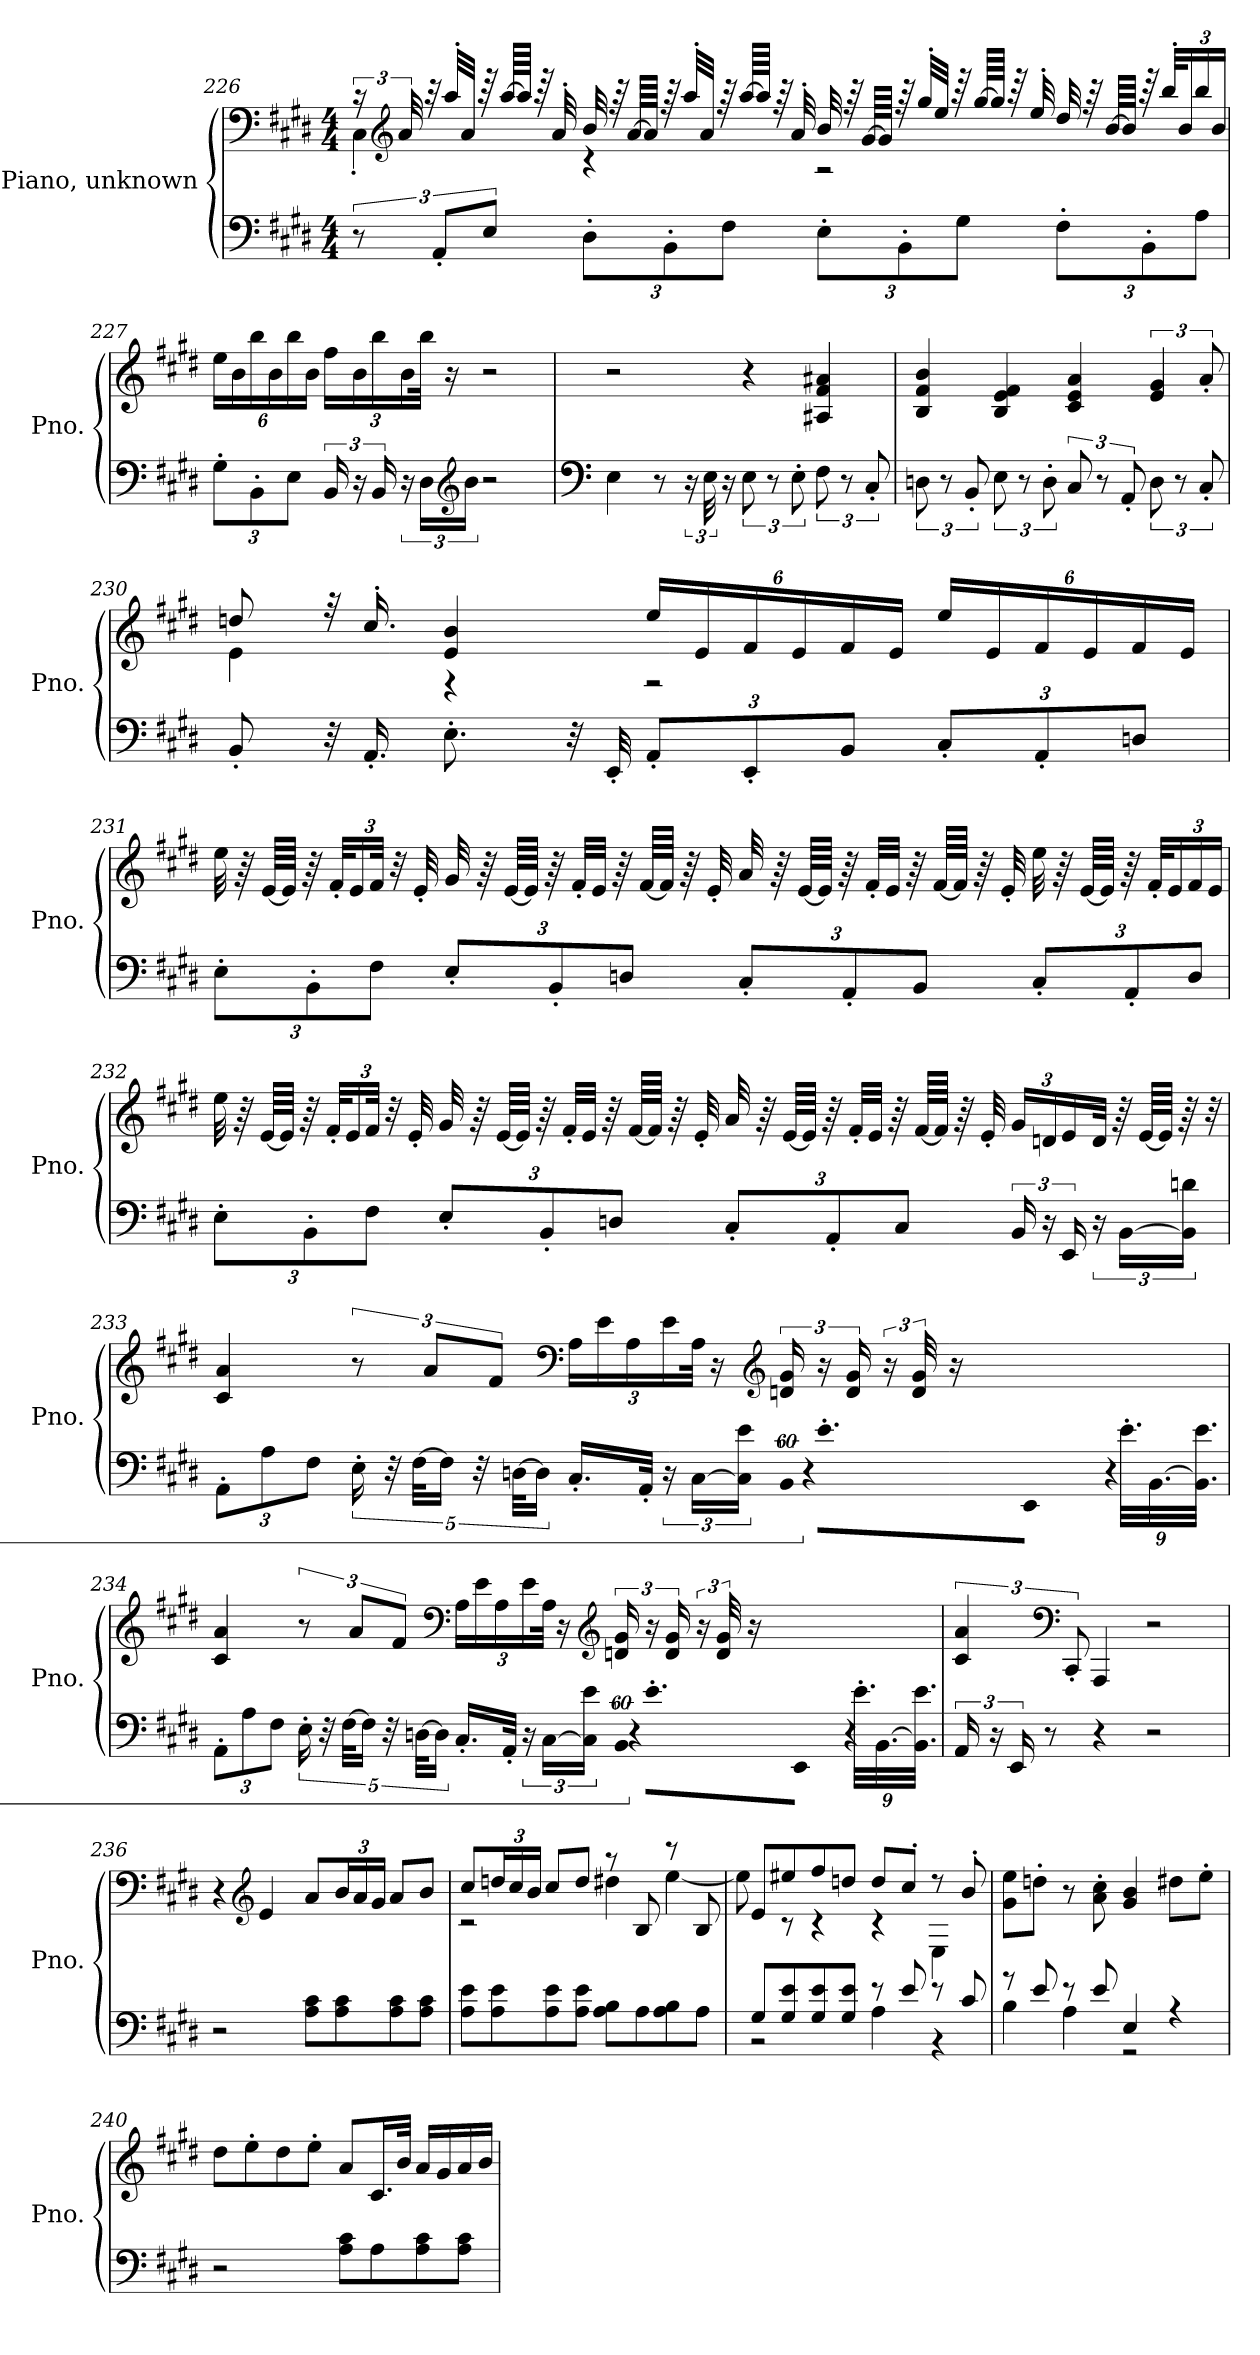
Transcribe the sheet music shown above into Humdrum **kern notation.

**kern	**kern
*part1	*part1
*staff2	*staff1
*I"Piano, unknown	*
*I'Pno.	*
!!LO:LB:g=z
*clefF4	*clefF4
*k[f#c#g#d#]	*k[f#c#g#d#]
*M4/4	*M4/4
=226	=226
*	*^
12r	24r	4C#'\
*	*clefG2	*
.	48a/	.
.	32r	.
12AA'/L	.	.
.	32aa'/LLL	.
.	32a/JJJ	.
.	64r	.
12E/J	.	.
.	[64aa/LLLL	.
.	64aa/JJJJ]	.
.	64r	.
.	32a'/	.
*Xbrackettup	*	*
12D#'\L	32b/	4r
.	64r	.
.	[64a/LLLL	.
.	64a/JJJJ]	.
.	64r	.
12BB'\	.	.
.	32aa'/LLL	.
.	32a/JJJ	.
.	64r	.
12F#\J	.	.
.	[64aa/LLLL	.
.	64aa/JJJJ]	.
.	64r	.
.	32a'/	.
12E'\L	32b/	2r
.	64r	.
.	[64g#/LLLL	.
.	64g#/JJJJ]	.
.	64r	.
12BB'\	.	.
.	32gg#'/LLL	.
.	32ee/JJJ	.
.	64r	.
12G#\J	.	.
.	[64gg#/LLLL	.
.	64gg#/JJJJ]	.
.	64r	.
.	32ee'/	.
12F#'\L	32dd#/	.
.	64r	.
.	[64b/LLLL	.
.	64b/JJJJ]	.
.	64r	.
12BB'\	.	.
.	32bb'/KLL	.
*	*Xbrackettup	*
.	24b/	.
12A\J	24bb/	.
.	24b/JJ	.
*	*v	*v
!!LO:LB:g=z
=227	=227
12G#'\L	24ee\LL
.	24b\
12BB'\	24bb\
.	24b\
12E\J	24bb\
.	24b\JJ
*brackettup	*
24BB/	24ff#\LL
24r	24b\
24BB/	24bb\
24r	24b\
24D#\LL	48bb\JJk
.	16r
*clefG2	*
24b\JJ	.
2r	2r
=228	=228
*clefF4	*
4E\	2r
8r	.
24r	.
48E\	.
16r	.
12E\	4r
12r	.
12E'\	.
12F#\	4A#X/ 4f#/ 4a#X/
12r	.
12C#'/	.
=229	=229
12Dn\	4B/ 4f#/ 4b/
12r	.
12BB'/	.
12E\	4B/ 4e/ 4f#/
12r	.
12D'\	.
12C#/	4c#/ 4e/ 4a/
12r	.
12AA'/	.
*	*brackettup
12D\	6e/ 6g#/
12r	.
12C#'/	12a'/
!!LO:LB:g=z
=230	=230
*	*^
8BB'/	8ddn/	4e\
32r	32r	.
16.AA'/	16.cc#'/	.
8.E'\	4e/ 4b/	4r
32r	.	.
32EE'/	.	.
*Xbrackettup	*Xbrackettup	*
12AA'/L	24ee/LL	2r
.	24e/	.
12EE'/	24f#/	.
.	24e/	.
12BB/J	24f#/	.
.	24e/JJ	.
12C#'/L	24ee/LL	.
.	24e/	.
12AA'/	24f#/	.
.	24e/	.
12Dn/J	24f#/	.
.	24e/JJ	.
*	*v	*v
!!LO:PB:g=z
=231	=231
12E'\L	32ee\
.	64r
.	[64e/LLLL
.	64e/JJJJ]
.	64r
12BB'\	.
.	32f#'/KLL
.	24e/
12F#\J	48f#/JJk
.	32r
.	32e'/
12E'/L	32g#/
.	64r
.	[64e/LLLL
.	64e/JJJJ]
.	64r
12BB'/	.
.	32f#'/LLL
.	32e/JJJ
.	64r
12Dn/J	.
.	[64f#/LLLL
.	64f#/JJJJ]
.	64r
.	32e'/
12C#'/L	32a/
.	64r
.	[64e/LLLL
.	64e/JJJJ]
.	64r
12AA'/	.
.	32f#'/LLL
.	32e/JJJ
.	64r
12BB/J	.
.	[64f#/LLLL
.	64f#/JJJJ]
.	64r
.	32e'/
12C#'/L	32ee\
.	64r
.	[64e/LLLL
.	64e/JJJJ]
.	64r
12AA'/	.
.	32f#'/KLL
.	24e/
12D/J	24f#/
.	24e/JJ
!!LO:LB:g=z
=232	=232
12E'\L	32ee\
.	64r
.	[64e/LLLL
.	64e/JJJJ]
.	64r
12BB'\	.
.	32f#'/KLL
.	24e/
12F#\J	48f#/JJk
.	32r
.	32e'/
12E'/L	32g#/
.	64r
.	[64e/LLLL
.	64e/JJJJ]
.	64r
12BB'/	.
.	32f#'/LLL
.	32e/JJJ
.	64r
12Dn/J	.
.	[64f#/LLLL
.	64f#/JJJJ]
.	64r
.	32e'/
12C#'/L	32a/
.	64r
.	[64e/LLLL
.	64e/JJJJ]
.	64r
12AA'/	.
.	32f#'/LLL
.	32e/JJJ
.	64r
12C#/J	.
.	[64f#/LLLL
.	64f#/JJJJ]
.	64r
.	32e'/
*brackettup	*
24BB/	24g#/LL
24r	24dn/
24EE/	24e/
24r	32d/JJk
.	64r
[24BB\LL	.
.	[64e/LLLL
.	64e/JJJJ]
.	64r
24BB\] 24dn\JJ	.
.	32r
!!LO:LB:g=z
=233	=233
*Xbrackettup	*
12AA'\L	4c#/ 4a/
12A\	.
12F#\J	.
*brackettup	*brackettup
20E'\	12r
40r	.
[40F#\KLL	.
.	12a/L
20F#\JJ]	.
40r	.
.	12f#/J
[40Dn\KLL	.
20D\JJ]	.
*	*clefF4
*	*Xbrackettup
16.C#'/LL	24A\LL
.	24e\
.	24A\
32AA'/JJk	.
24r	24e\
[24C#\LL	48A\JJk
.	16r
24C#\] 24e\JJ	.
*	*clefG2
!LO:N:vis=32	!
*	*brackettup
1920%53BB/	24dn/ 24g#/
!LO:N:vis=64	!
640%9r	.
36.e'\LLL	24r
!LO:N:vis=32	!
1920%53EE\JJJ	24d/ 24g#/
!LO:N:vis=64	!
640%9r	.
36.e'\LLL	24r
[36.BB\	48d/ 48g#/
.	16r
36.BB\] 36.e\JJJ	.
!!LO:LB:g=z
=234	=234
*Xbrackettup	*
12AA'\L	4c#/ 4a/
12A\	.
12F#\J	.
*brackettup	*
20E'\	12r
40r	.
[40F#\KLL	.
.	12a/L
20F#\JJ]	.
40r	.
.	12f#/J
[40Dn\KLL	.
20D\JJ]	.
*	*clefF4
*	*Xbrackettup
16.C#'/LL	24A\LL
.	24e\
.	24A\
32AA'/JJk	.
24r	24e\
[24C#\LL	48A\JJk
.	16r
24C#\] 24e\JJ	.
*	*clefG2
!LO:N:vis=32	!
*	*brackettup
1920%53BB/	24dn/ 24g#/
!LO:N:vis=64	!
640%9r	.
36.e'\LLL	24r
!LO:N:vis=32	!
1920%53EE\JJJ	24d/ 24g#/
!LO:N:vis=64	!
640%9r	.
36.e'\LLL	24r
[36.BB\	48d/ 48g#/
.	16r
36.BB\] 36.e\JJJ	.
=235	=235
24AA/	6c#/ 6a/
24r	.
24EE/	.
8r	.
*	*clefF4
.	12CC#'/
4r	4AAA/
2r	2r
!!LO:LB:g=z
=236	=236
2r	4r
*	*clefG2
.	4e/
8A\ 8c#\L	8a/L
*	*Xbrackettup
8A\ 8c#\	24b/L
.	24a/
.	24g#/JJ
8A\ 8c#\	8a/L
8A\ 8c#\J	8b/J
=237	=237
*	*^
8A\ 8e\L	8cc#/L	2r
8A\ 8e\	24ddn/L	.
.	24cc#/	.
.	24b/JJ	.
8A\ 8e\	8cc#/L	.
8A\ 8e\J	8dd/J	.
8A\ 8B\L	8r	4dd#X\
8A\	8B/	.
8A\ 8B\	8r	[4ee\
8A\J	8B/	.
=238	=238	=238
*^	*	*
8G#/L	2r	8e/L	8ee\]
8G#/ 8e/	.	8ee#X/	8r
8G#/ 8e/	.	8ff#/	4r
8G#/ 8e/J	.	8ddn/J	.
8r	4A\	8dd/L	4r
8e/	.	8cc#'/J	.
8r	4r	8r	4E\
8c#/	.	8b'/	.
*	*	*v	*v
!!LO:LB:g=z
=239	=239	=239
8r	4B\	8g#\ 8ee\L
8e/	.	8ddn'\J
8r	4A\	8r
8e/	.	8a\' 8cc#\'
4E/	2r	4g#/ 4b/
4r	.	8dd#X\L
.	.	8ee'\J
*v	*v	*
=240	=240
2r	8dd#\L
.	8ee'\
.	8dd#\
.	8ee'\J
8A\ 8c#\L	8a/L
8A\	16.c#/L
.	32b/JJk
8A\ 8c#\	16a/LL
.	16g#/
8A\ 8c#\J	16a/
.	16b/JJ
=	=
*-	*-
